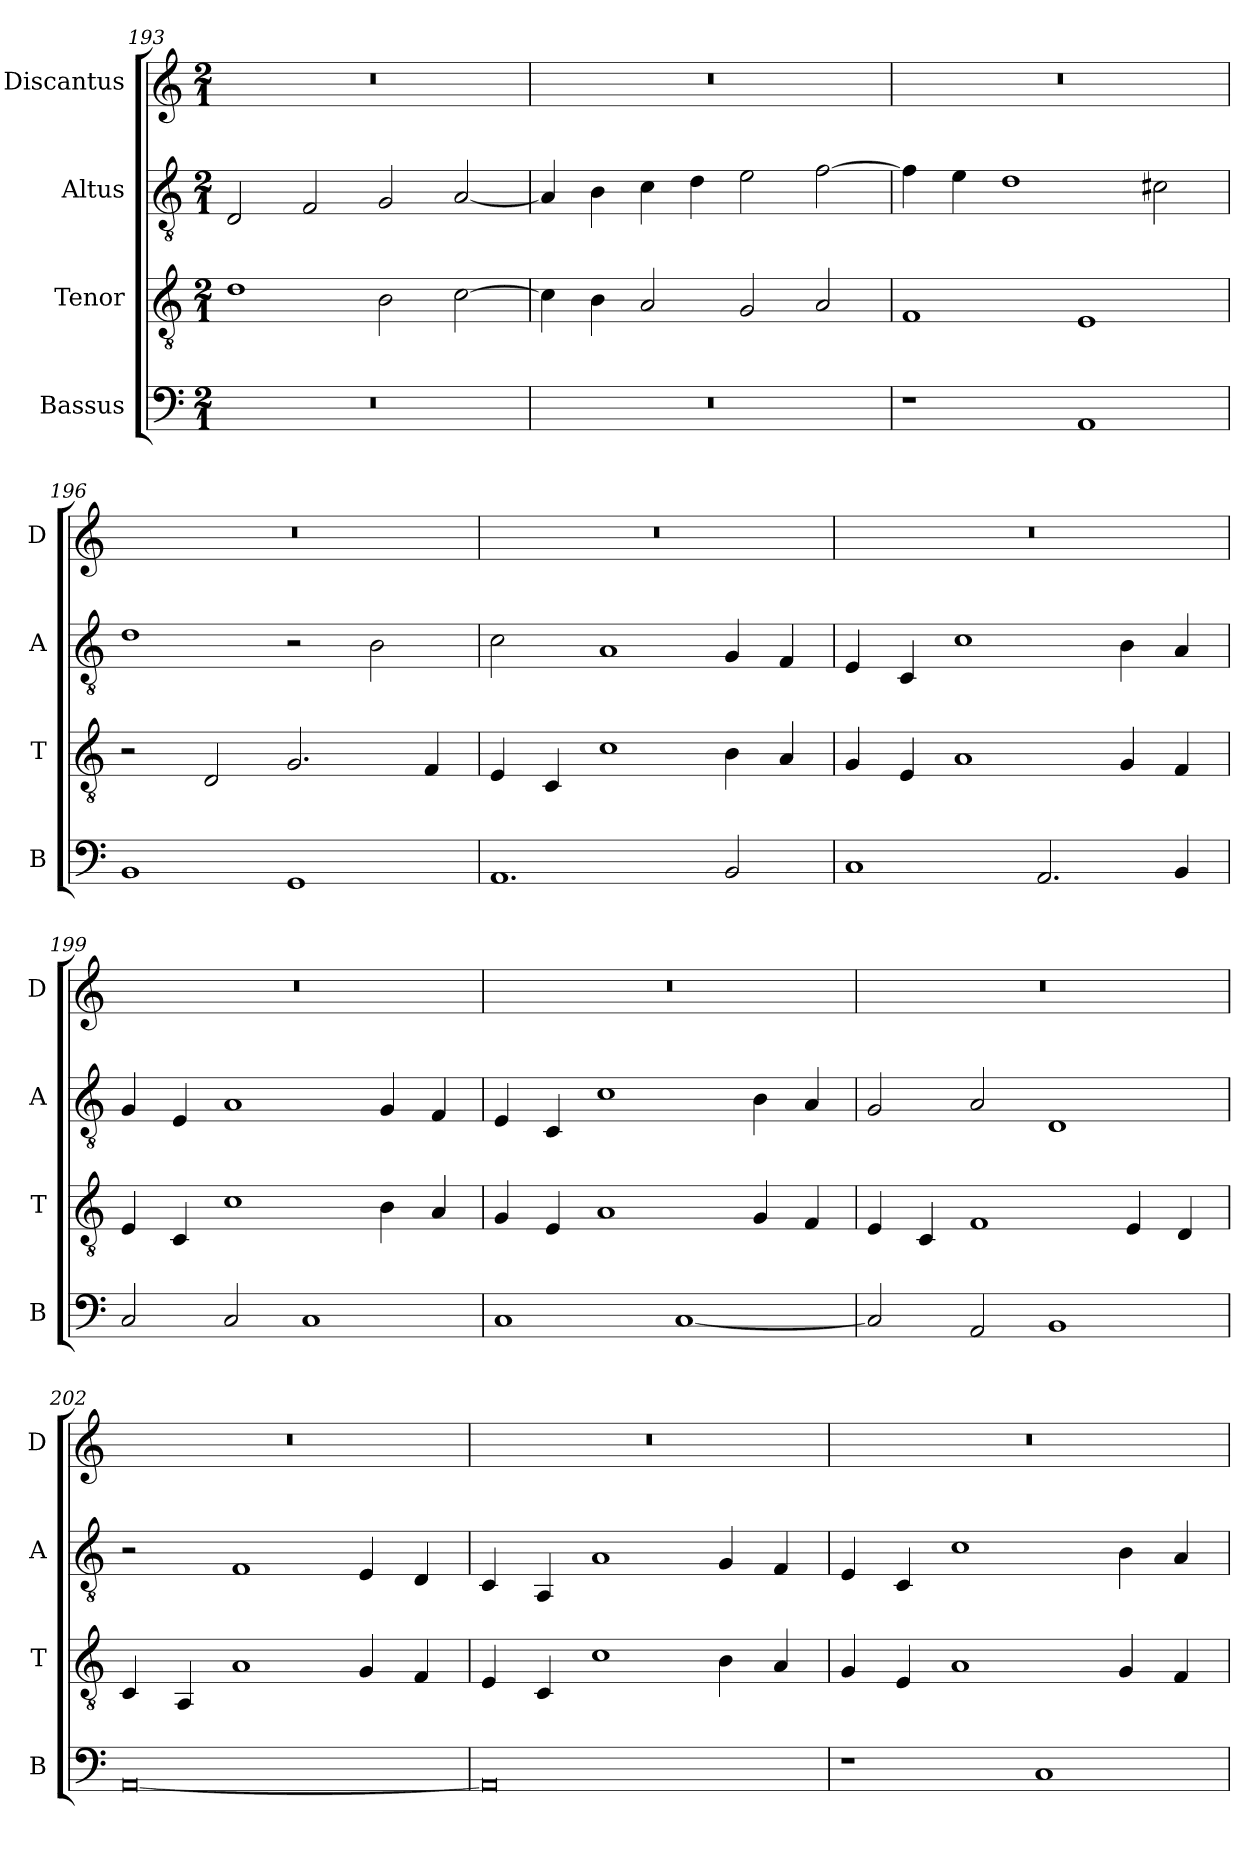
**kern	**kern	**kern	**kern
*part4	*part3	*part2	*part1
*staff4	*staff3	*staff2	*staff1
*I"Bassus	*I"Tenor	*I"Altus	*I"Discantus
*I'B	*I'T	*I'A	*I'D
*clefF4	*clefGv2	*clefGv2	*clefG2
*k[]	*k[]	*k[]	*k[]
*M2/1	*M2/1	*M2/1	*M2/1
=193	=193	=193	=193
0r	1d	2D/	0r
.	.	2F/	.
.	2B\	2G/	.
.	[2c\	[2A/	.
=194	=194	=194	=194
0r	4c\]	4A/]	0r
.	4B\	4B\	.
.	2A/	4c\	.
.	.	4d\	.
.	2G/	2e\	.
.	2A/	[2f\	.
=195	=195	=195	=195
1r	1F	4f\]	0r
.	.	4e\	.
.	.	1d	.
1AA	1E	.	.
.	.	2c#X\	.
=196	=196	=196	=196
1BB	2r	1d	0r
.	2D/	.	.
1GG	2.G/	2r	.
.	.	2B\	.
.	4F/	.	.
=197	=197	=197	=197
1.AA	4E/	2c\	0r
.	4C/	.	.
.	1c	1A	.
2BB/	4B\	4G/	.
.	4A/	4F/	.
=198	=198	=198	=198
1C	4G/	4E/	0r
.	4E/	4C/	.
.	1A	1c	.
2.AA/	.	.	.
.	4G/	4B\	.
4BB/	4F/	4A/	.
=199	=199	=199	=199
2C/	4E/	4G/	0r
.	4C/	4E/	.
2C/	1c	1A	.
1C	.	.	.
.	4B\	4G/	.
.	4A/	4F/	.
=200	=200	=200	=200
1C	4G/	4E/	0r
.	4E/	4C/	.
.	1A	1c	.
[1C	.	.	.
.	4G/	4B\	.
.	4F/	4A/	.
=201	=201	=201	=201
2C/]	4E/	2G/	0r
.	4C/	.	.
2AA/	1F	2A/	.
1BB	.	1D	.
.	4E/	.	.
.	4D/	.	.
=202	=202	=202	=202
[0AA	4C/	2r	0r
.	4AA/	.	.
.	1A	1F	.
.	4G/	4E/	.
.	4F/	4D/	.
=203	=203	=203	=203
0AA]	4E/	4C/	0r
.	4C/	4AA/	.
.	1c	1A	.
.	4B\	4G/	.
.	4A/	4F/	.
=204	=204	=204	=204
1r	4G/	4E/	0r
.	4E/	4C/	.
.	1A	1c	.
1C	.	.	.
.	4G/	4B\	.
.	4F/	4A/	.
=	=	=	=
*-	*-	*-	*-
